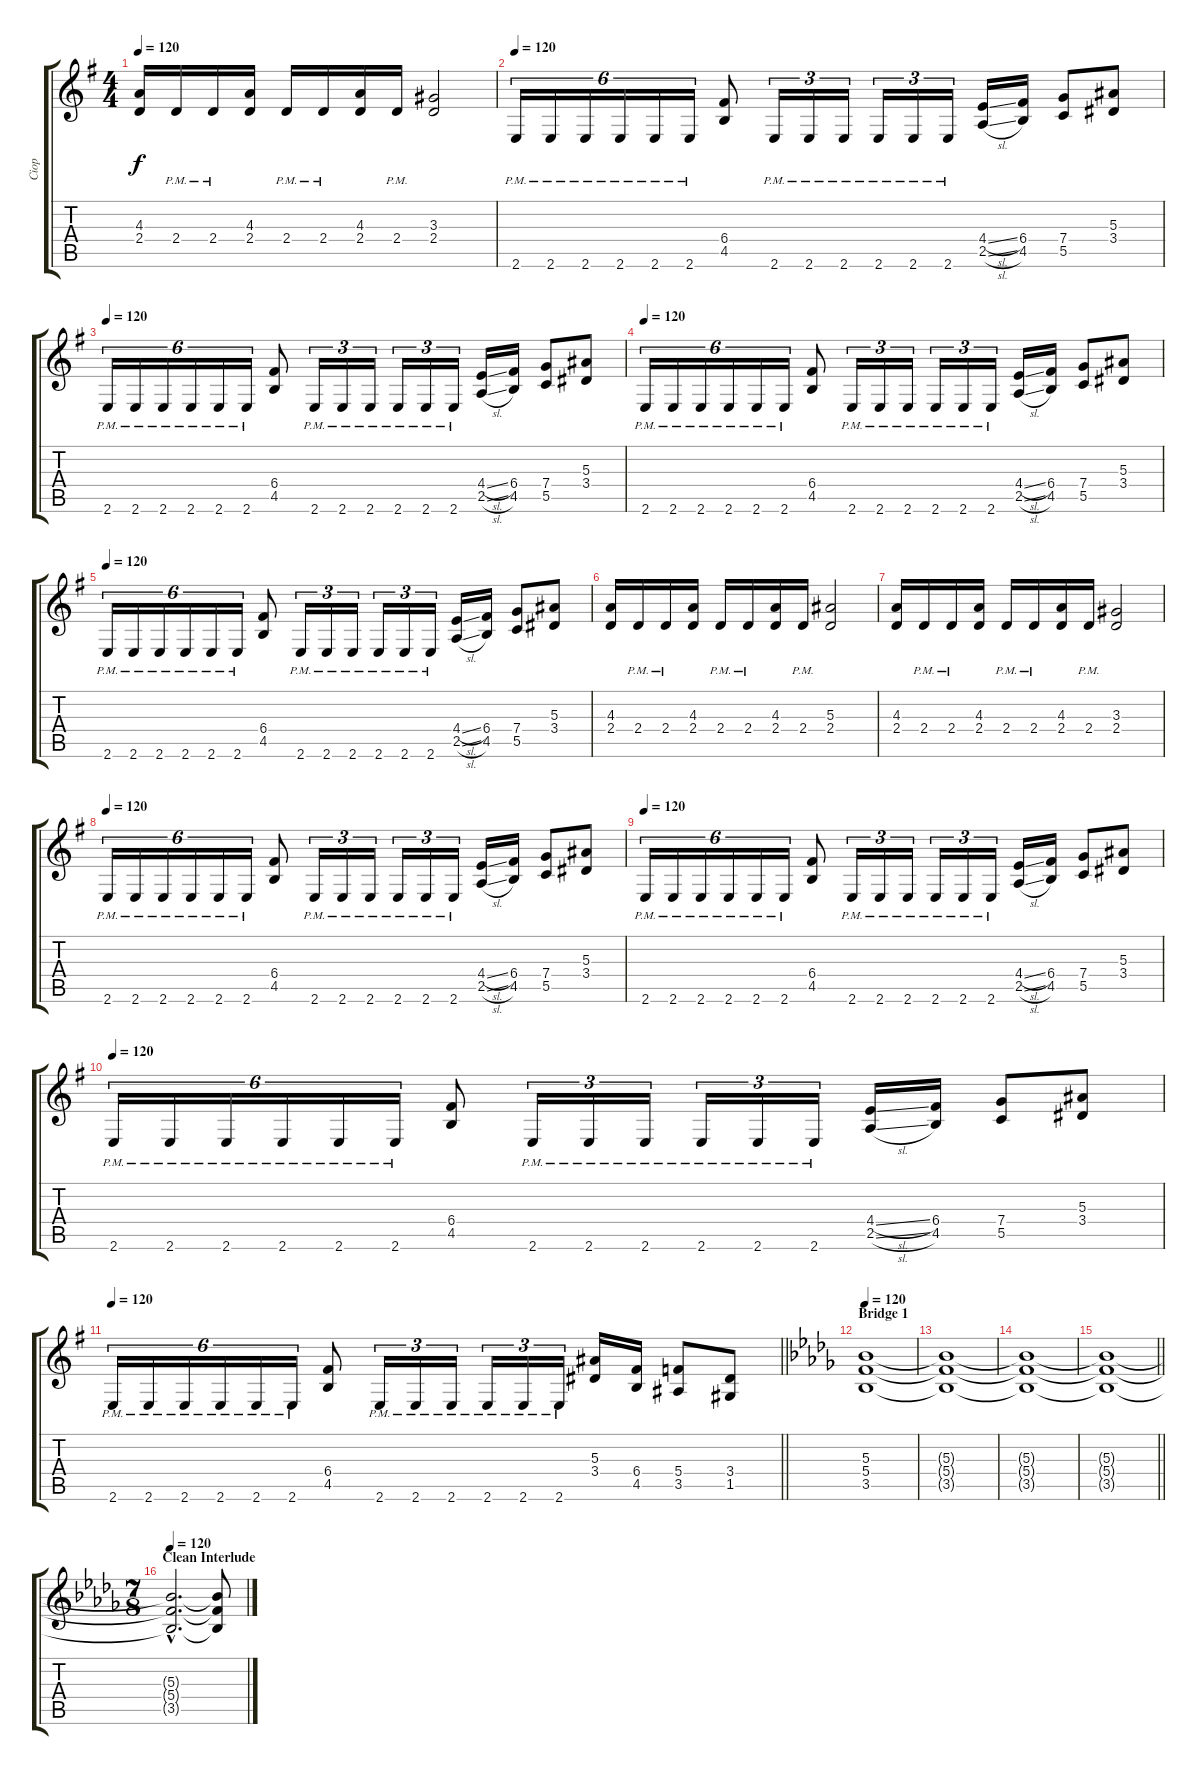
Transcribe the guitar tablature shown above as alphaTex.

\track ("Ciop" "Ciop") {instrument distortionguitar}
\staff {score tabs}
\tuning (D4 A3 F3 C3 G2 D2) {hide}
\ts (4 4)
\tempo 120
\clef g2
\ks eminor
(4.3 2.4).16{dy f} 2.4{pm}.16 2.4{pm}.16 (4.3 2.4).16 2.4{pm}.16 2.4{pm}.16 (4.3 2.4).16 2.4{pm}.16 (3.3 2.4).2 |
\tempo 120
2.6{pm}.16{tu (6 4)} 2.6{pm}.16{tu (6 4)} 2.6{pm}.16{tu (6 4)} 2.6{pm}.16{tu (6 4)} 2.6{pm}.16{tu (6 4)} 2.6{pm}.16{tu (6 4)} (6.4 4.5).8 2.6{pm}.16{tu (3 2)} 2.6{pm}.16{tu (3 2)} 2.6{pm}.16{tu (3 2)} 2.6{pm}.16{tu (3 2)} 2.6{pm}.16{tu (3 2)} 2.6{pm}.16{tu (3 2)} (4.4{sl} 2.5{sl}).16 (6.4 4.5).16 (7.4 5.5).8 (5.3 3.4).8 |
\tempo 120
2.6{pm}.16{tu (6 4)} 2.6{pm}.16{tu (6 4)} 2.6{pm}.16{tu (6 4)} 2.6{pm}.16{tu (6 4)} 2.6{pm}.16{tu (6 4)} 2.6{pm}.16{tu (6 4)} (6.4 4.5).8 2.6{pm}.16{tu (3 2)} 2.6{pm}.16{tu (3 2)} 2.6{pm}.16{tu (3 2)} 2.6{pm}.16{tu (3 2)} 2.6{pm}.16{tu (3 2)} 2.6{pm}.16{tu (3 2)} (4.4{sl} 2.5{sl}).16 (6.4 4.5).16 (7.4 5.5).8 (5.3 3.4).8 |
\tempo 120
2.6{pm}.16{tu (6 4)} 2.6{pm}.16{tu (6 4)} 2.6{pm}.16{tu (6 4)} 2.6{pm}.16{tu (6 4)} 2.6{pm}.16{tu (6 4)} 2.6{pm}.16{tu (6 4)} (6.4 4.5).8 2.6{pm}.16{tu (3 2)} 2.6{pm}.16{tu (3 2)} 2.6{pm}.16{tu (3 2)} 2.6{pm}.16{tu (3 2)} 2.6{pm}.16{tu (3 2)} 2.6{pm}.16{tu (3 2)} (4.4{sl} 2.5{sl}).16 (6.4 4.5).16 (7.4 5.5).8 (5.3 3.4).8 |
\tempo 120
2.6{pm}.16{tu (6 4)} 2.6{pm}.16{tu (6 4)} 2.6{pm}.16{tu (6 4)} 2.6{pm}.16{tu (6 4)} 2.6{pm}.16{tu (6 4)} 2.6{pm}.16{tu (6 4)} (6.4 4.5).8 2.6{pm}.16{tu (3 2)} 2.6{pm}.16{tu (3 2)} 2.6{pm}.16{tu (3 2)} 2.6{pm}.16{tu (3 2)} 2.6{pm}.16{tu (3 2)} 2.6{pm}.16{tu (3 2)} (4.4{sl} 2.5{sl}).16 (6.4 4.5).16 (7.4 5.5).8 (5.3 3.4).8 |
(4.3 2.4).16 2.4{pm}.16 2.4{pm}.16 (4.3 2.4).16 2.4{pm}.16 2.4{pm}.16 (4.3 2.4).16 2.4{pm}.16 (5.3 2.4).2 |
(4.3 2.4).16 2.4{pm}.16 2.4{pm}.16 (4.3 2.4).16 2.4{pm}.16 2.4{pm}.16 (4.3 2.4).16 2.4{pm}.16 (3.3 2.4).2 |
\tempo 120
2.6{pm}.16{tu (6 4)} 2.6{pm}.16{tu (6 4)} 2.6{pm}.16{tu (6 4)} 2.6{pm}.16{tu (6 4)} 2.6{pm}.16{tu (6 4)} 2.6{pm}.16{tu (6 4)} (6.4 4.5).8 2.6{pm}.16{tu (3 2)} 2.6{pm}.16{tu (3 2)} 2.6{pm}.16{tu (3 2)} 2.6{pm}.16{tu (3 2)} 2.6{pm}.16{tu (3 2)} 2.6{pm}.16{tu (3 2)} (4.4{sl} 2.5{sl}).16 (6.4 4.5).16 (7.4 5.5).8 (5.3 3.4).8 |
\tempo 120
2.6{pm}.16{tu (6 4)} 2.6{pm}.16{tu (6 4)} 2.6{pm}.16{tu (6 4)} 2.6{pm}.16{tu (6 4)} 2.6{pm}.16{tu (6 4)} 2.6{pm}.16{tu (6 4)} (6.4 4.5).8 2.6{pm}.16{tu (3 2)} 2.6{pm}.16{tu (3 2)} 2.6{pm}.16{tu (3 2)} 2.6{pm}.16{tu (3 2)} 2.6{pm}.16{tu (3 2)} 2.6{pm}.16{tu (3 2)} (4.4{sl} 2.5{sl}).16 (6.4 4.5).16 (7.4 5.5).8 (5.3 3.4).8 |
\tempo 120
2.6{pm}.16{tu (6 4)} 2.6{pm}.16{tu (6 4)} 2.6{pm}.16{tu (6 4)} 2.6{pm}.16{tu (6 4)} 2.6{pm}.16{tu (6 4)} 2.6{pm}.16{tu (6 4)} (6.4 4.5).8 2.6{pm}.16{tu (3 2)} 2.6{pm}.16{tu (3 2)} 2.6{pm}.16{tu (3 2)} 2.6{pm}.16{tu (3 2)} 2.6{pm}.16{tu (3 2)} 2.6{pm}.16{tu (3 2)} (4.4{sl} 2.5{sl}).16 (6.4 4.5).16 (7.4 5.5).8 (5.3 3.4).8 |
\tempo 120
\barLineRight lightlight
2.6{pm}.16{tu (6 4)} 2.6{pm}.16{tu (6 4)} 2.6{pm}.16{tu (6 4)} 2.6{pm}.16{tu (6 4)} 2.6{pm}.16{tu (6 4)} 2.6{pm}.16{tu (6 4)} (6.4 4.5).8 2.6{pm}.16{tu (3 2)} 2.6{pm}.16{tu (3 2)} 2.6{pm}.16{tu (3 2)} 2.6{pm}.16{tu (3 2)} 2.6{pm}.16{tu (3 2)} 2.6{pm}.16{tu (3 2)} (5.3 3.4).16 (6.4 4.5).16 (5.4 3.5).8 (3.4 1.5).8 |
\section ("" "Bridge 1")
\tempo 120
\ks bbminor
(5.3 5.4 3.5).1 |
(5.3{t} 5.4{t} 3.5{t}).1 |
(5.3{t} 5.4{t} 3.5{t}).1 |
\barLineRight lightlight
(5.3{t} 5.4{t} 3.5{t}).1{volume 3} |
\ts (7 8)
\section ("" "Clean Interlude")
\tempo 120
(5.3{hac t} 5.4{hac t} 3.5{hac t}).2{d} (5.3{t} 5.4{t} 3.5{t}).8
